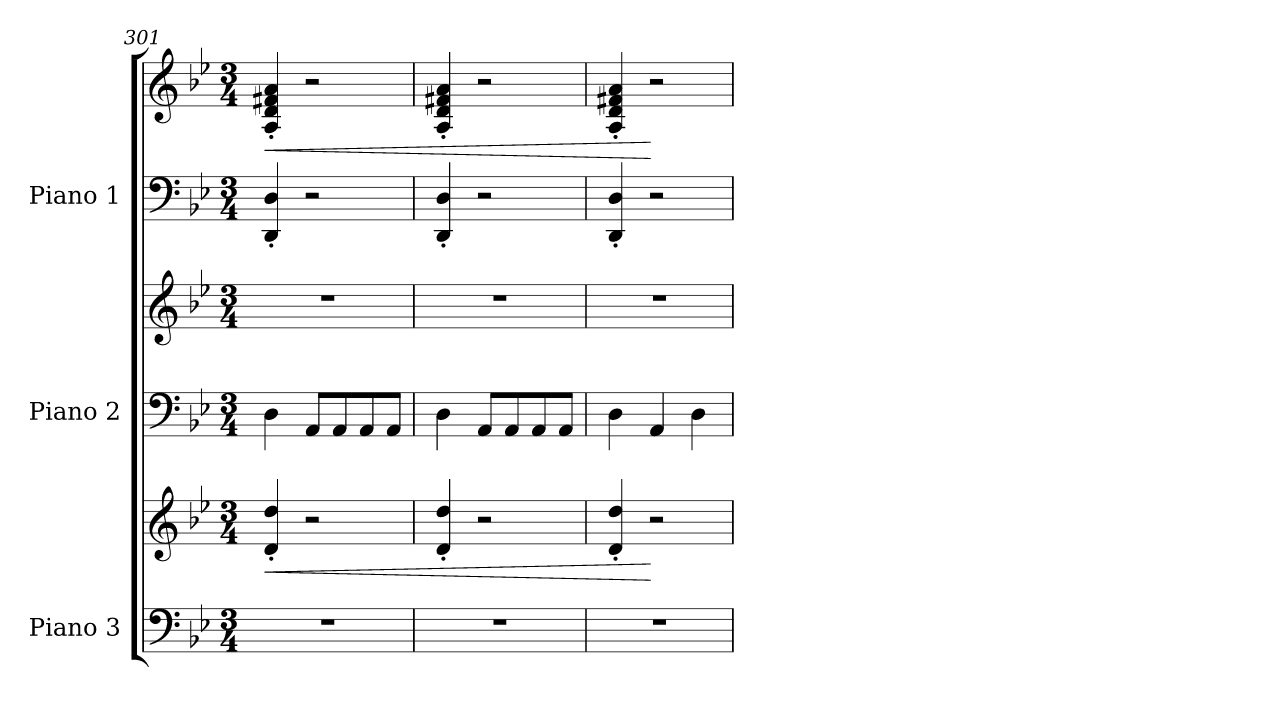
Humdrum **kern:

**kern	**kern	**dynam	**kern	**kern	**kern	**kern	**dynam
*part3	*part3	*part3	*part2	*part2	*part1	*part1	*part1
*staff6	*staff5	*staff5/6	*staff4	*staff3	*staff2	*staff1	*staff1/2
*I"Piano 3	*	*	*I"Piano 2	*	*I"Piano 1	*	*
*I'Pno. 3	*	*	*I'Pno. 2	*	*I'Pno. 1	*	*
*clefF4	*clefG2	*	*clefF4	*clefG2	*clefF4	*clefG2	*
*k[b-e-]	*k[b-e-]	*	*k[b-e-]	*k[b-e-]	*k[b-e-]	*k[b-e-]	*
*M3/4	*M3/4	*	*M3/4	*M3/4	*M3/4	*M3/4	*
=301	=301	=301	=301	=301	=301	=301	=301
!	!	!LO:HP:b	!	!	!	!	!LO:HP:b
2.r	4d/' 4dd/'	<	4D\	2.r	4DD/' 4D/'	4A/' 4d/' 4f#X/' 4a/'	<
.	2r	.	8AA/L	.	2r	2r	.
.	.	.	8AA/	.	.	.	.
.	.	.	8AA/	.	.	.	.
.	.	.	8AA/J	.	.	.	.
=302	=302	=302	=302	=302	=302	=302	=302
2.r	4d/' 4dd/'	.	4D\	2.r	4DD/' 4D/'	4A/' 4d/' 4f#X/' 4a/'	.
.	2r	.	8AA/L	.	2r	2r	.
.	.	.	8AA/	.	.	.	.
.	.	.	8AA/	.	.	.	.
.	.	.	8AA/J	.	.	.	.
=303	=303	=303	=303	=303	=303	=303	=303
2.r	4d/' 4dd/'	.	4D\	2.r	4DD/' 4D/'	4A/' 4d/' 4f#X/' 4a/'	.
.	2r	[	4AA/	.	2r	2r	[
.	.	.	4D\	.	.	.	.
=	=	=	=	=	=	=	=
*-	*-	*-	*-	*-	*-	*-	*-
